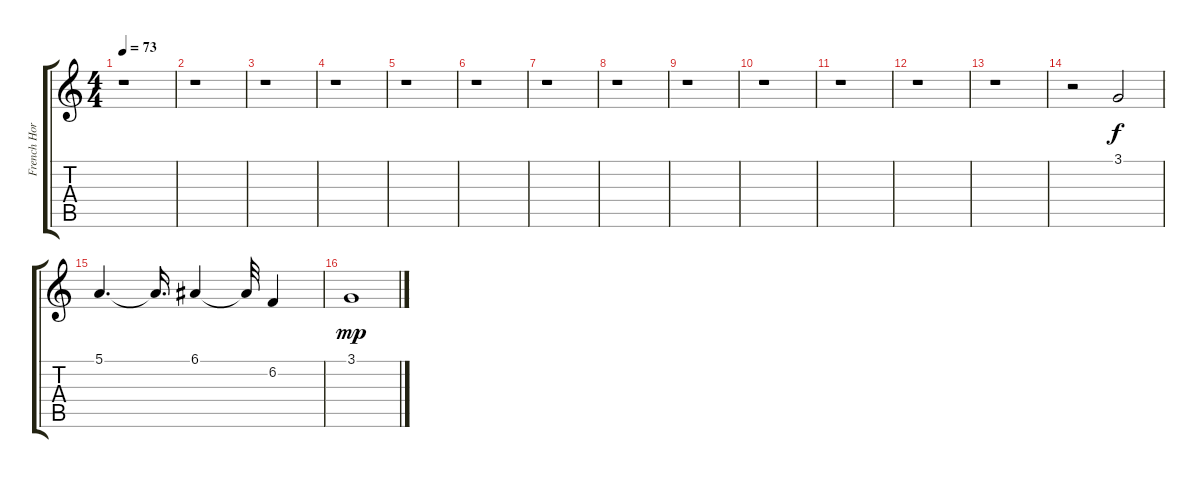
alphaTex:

\track ("French Horn" "French Hor") {instrument frenchhorn}
\staff {score tabs}
\tuning (E4 B3 G3 D3 A2 E2) {hide}
\ts (4 4)
\tempo 73
\clef g2
\ks c
r.1{dy f} |
r.1 |
r.1 |
r.1 |
r.1 |
r.1 |
r.1 |
r.1 |
r.1 |
r.1 |
r.1 |
r.1 |
r.1 |
r.2 3.1.2 |
5.1.4{d} 5.1{t}.16{d} 6.1.4 6.1{t}.32 6.2.4 |
3.1.1{dy mp}
